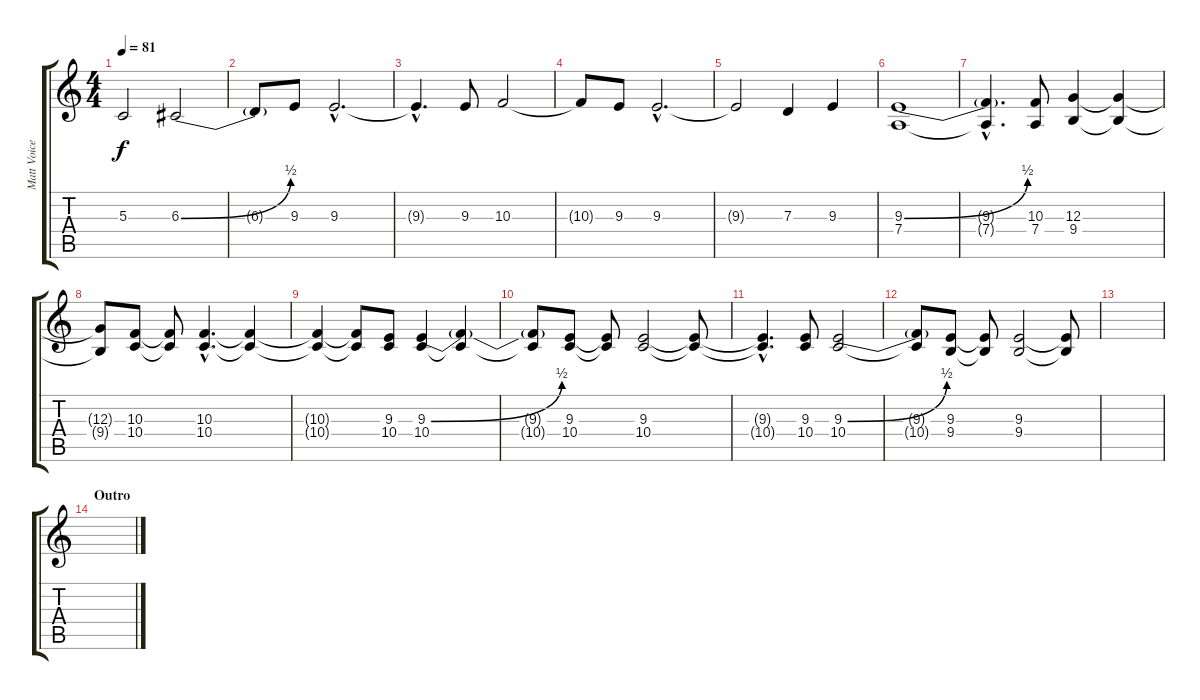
\track ("Matt Voice" "Matt Voice") {instrument lead2sawtooth}
\staff {score tabs}
\tuning (E4 B3 G3 D3 A2 E2) {hide}
\ts (4 4)
\tempo 81
\clef g2
\ks c
5.3{t}.2{dy f} 6.3{be (bend 0 0 60 2)}.2 |
6.3{t}.8 9.3.8 9.3{hac}.2{d} |
9.3{hac t}.4{d} 9.3.8 10.3.2 |
10.3{t}.8 9.3.8 9.3{hac}.2{d} |
9.3{t}.2 7.3.4 9.3.4 |
(9.3{be (bend 0 0 60 2)} 7.4).1 |
(9.3{hac t} 7.4{hac t}).4{d} (10.3 7.4).8 (12.3 9.4).4 (12.3{t} 9.4{t}).4 |
(12.3{t} 9.4{t}).8 (10.3 10.4).8 (10.3{t} 10.4{t}).8 (10.3{hac} 10.4{hac}).4{d} (10.3{t} 10.4{t}).4 |
(10.3{t} 10.4{t}).4 (10.3{t} 10.4{t}).8 (9.3 10.4).8 (9.3{be (bend 0 0 60 2)} 10.4).4 (9.3{t} 10.4{t}).4 |
(9.3{t} 10.4{t}).8 (9.3 10.4).8 (9.3{t} 10.4{t}).8 (9.3 10.4).2 (9.3{t} 10.4{t}).8 |
(9.3{hac t} 10.4{hac t}).4{d} (9.3 10.4).8 (9.3{be (bend 0 0 60 2)} 10.4).2 |
(9.3{t} 10.4{t}).8 (9.3 9.4).8 (9.3{t} 9.4{t}).8 (9.3 9.4).2 (9.3{t} 9.4{t}).8 |
|
\section ("" "Outro")
